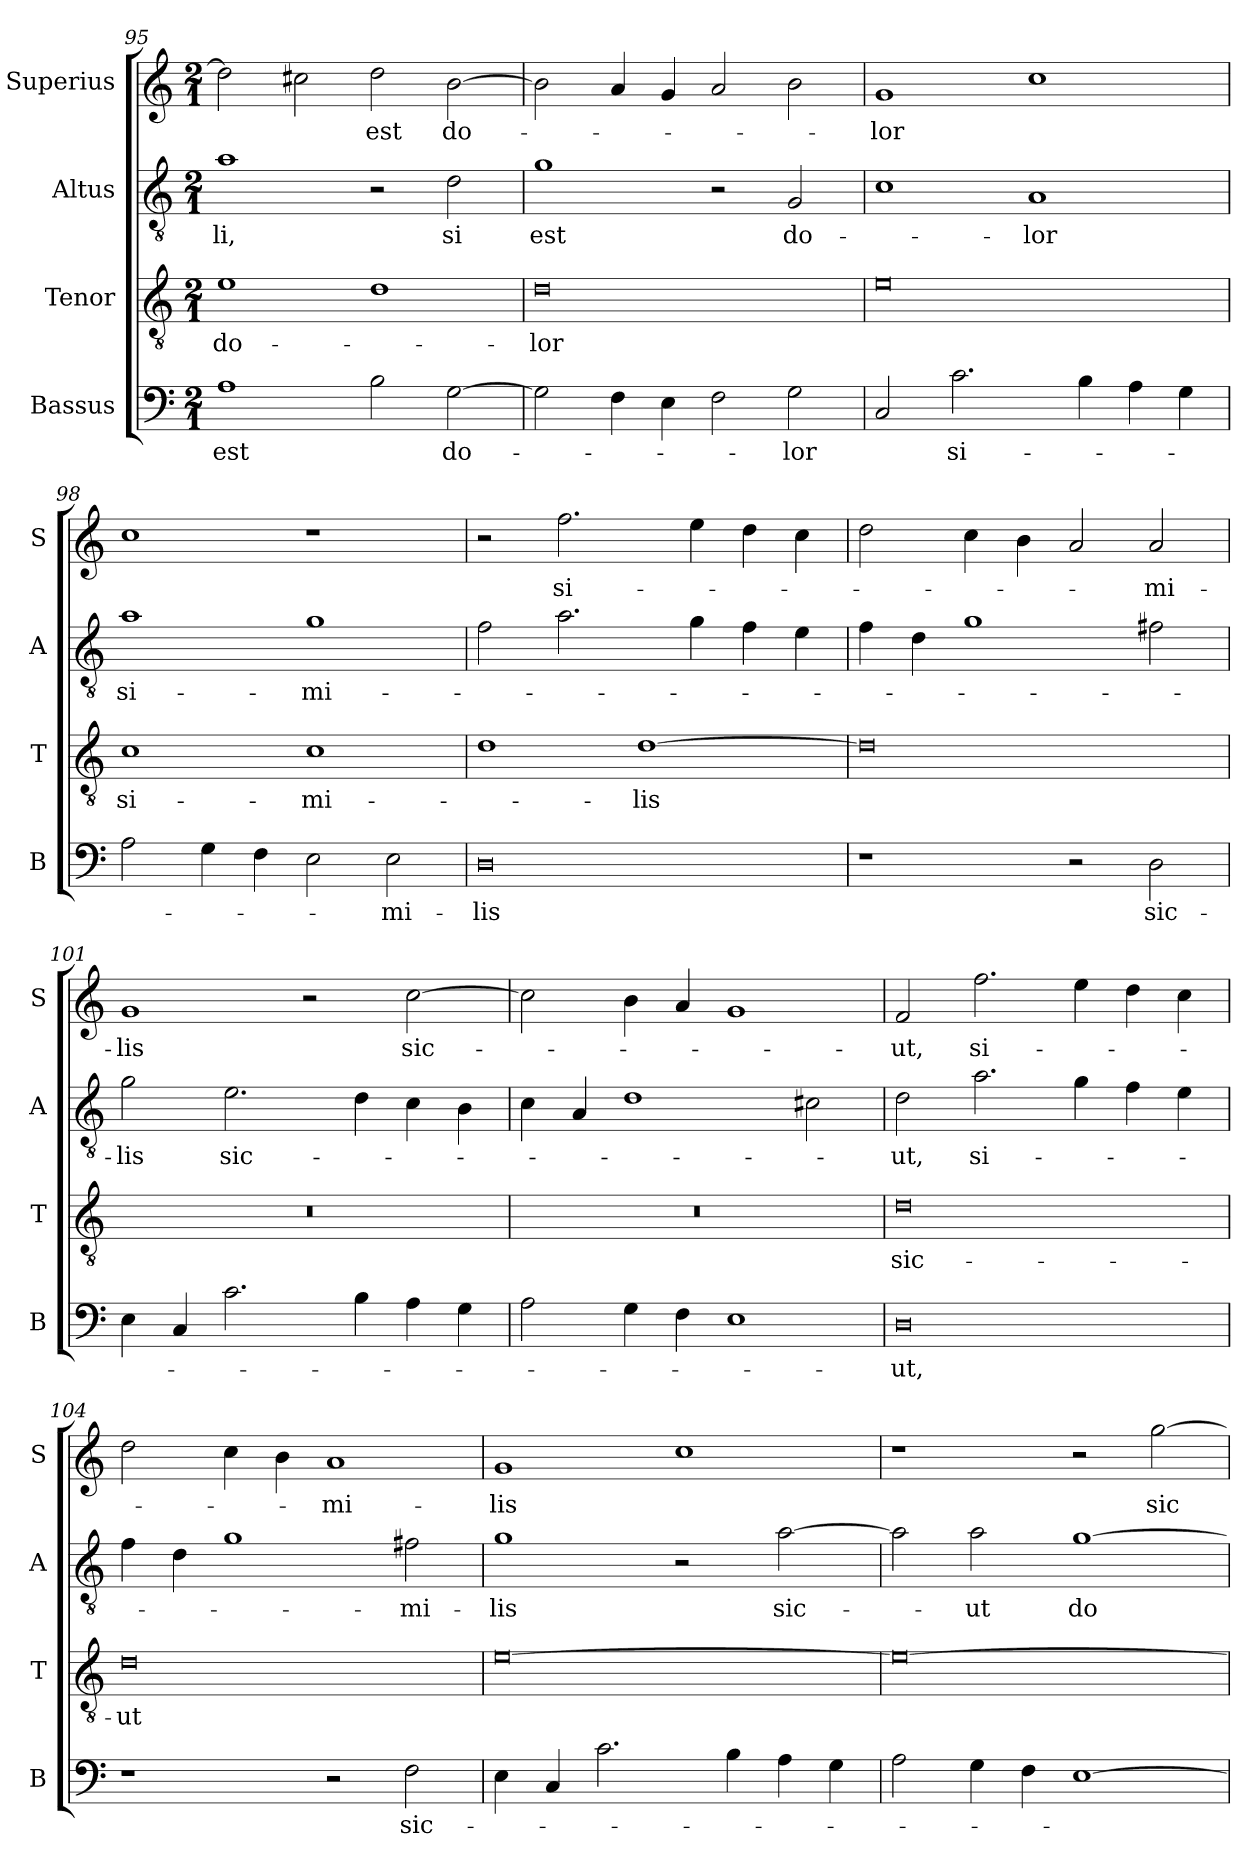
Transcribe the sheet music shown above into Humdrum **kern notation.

**kern	**text	**kern	**text	**kern	**text	**kern	**text
*part4	*part4	*part3	*part3	*part2	*part2	*part1	*part1
*staff4	*staff4	*staff3	*staff3	*staff2	*staff2	*staff1	*staff1
*I"Bassus	*	*I"Tenor	*	*I"Altus	*	*I"Superius	*
*I'B	*	*I'T	*	*I'A	*	*I'S	*
*clefF4	*	*clefGv2	*	*clefGv2	*	*clefG2	*
*k[]	*	*k[]	*	*k[]	*	*k[]	*
*M2/1	*	*M2/1	*	*M2/1	*	*M2/1	*
=95	=95	=95	=95	=95	=95	=95	=95
1A	est	1e	do-	1a	-li,	2dd]	.
.	.	.	.	.	.	2cc#X	.
2B	.	1d	.	2r	.	2dd	est
[2G	do-	.	.	2d	si	[2b	do-
=96	=96	=96	=96	=96	=96	=96	=96
2G]	.	0d	-lor	1g	est	2b]	.
4F	.	.	.	.	.	4a	.
4E	.	.	.	.	.	4g	.
2F	.	.	.	2r	.	2a	.
2G	-lor	.	.	2G	do-	2b	.
=97	=97	=97	=97	=97	=97	=97	=97
2C	.	0e	.	1c	.	1g	-lor
2.c	si-	.	.	.	.	.	.
.	.	.	.	1A	-lor	1cc	.
4B	.	.	.	.	.	.	.
4A	.	.	.	.	.	.	.
4G	.	.	.	.	.	.	.
=98	=98	=98	=98	=98	=98	=98	=98
2A	.	1c	si-	1a	si-	1cc	.
4G	.	.	.	.	.	.	.
4F	.	.	.	.	.	.	.
2E	.	1c	-mi-	1g	-mi-	1r	.
2E	-mi-	.	.	.	.	.	.
=99	=99	=99	=99	=99	=99	=99	=99
0D	-lis	1d	.	2f	.	2r	.
.	.	.	.	2.a	.	2.ff	si-
.	.	[1d	-lis	.	.	.	.
.	.	.	.	4g	.	4ee	.
.	.	.	.	4f	.	4dd	.
.	.	.	.	4e	.	4cc	.
=100	=100	=100	=100	=100	=100	=100	=100
1r	.	0d]	.	4f	.	2dd	.
.	.	.	.	4d	.	.	.
.	.	.	.	1g	.	4cc	.
.	.	.	.	.	.	4b	.
2r	.	.	.	.	.	2a	.
2D	sic-	.	.	2f#X	.	2a	-mi-
=101	=101	=101	=101	=101	=101	=101	=101
4E	.	0r	.	2g	-lis	1g	-lis
4C	.	.	.	.	.	.	.
2.c	.	.	.	2.e	sic-	.	.
.	.	.	.	.	.	2r	.
4B	.	.	.	4d	.	.	.
4A	.	.	.	4c	.	[2cc	sic-
4G	.	.	.	4B	.	.	.
=102	=102	=102	=102	=102	=102	=102	=102
2A	.	0r	.	4c	.	2cc]	.
.	.	.	.	4A	.	.	.
4G	.	.	.	1d	.	4b	.
4F	.	.	.	.	.	4a	.
1E	.	.	.	.	.	1g	.
.	.	.	.	2c#X	.	.	.
=103	=103	=103	=103	=103	=103	=103	=103
0D	-ut,	0d	sic-	2d	-ut,	2f	-ut,
.	.	.	.	2.a	si-	2.ff	si-
.	.	.	.	4g	.	4ee	.
.	.	.	.	4f	.	4dd	.
.	.	.	.	4e	.	4cc	.
=104	=104	=104	=104	=104	=104	=104	=104
1r	.	0d	-ut	4f	.	2dd	.
.	.	.	.	4d	.	.	.
.	.	.	.	1g	.	4cc	.
.	.	.	.	.	.	4b	.
2r	.	.	.	.	.	1a	-mi-
2F	sic-	.	.	2f#X	-mi-	.	.
=105	=105	=105	=105	=105	=105	=105	=105
4E	.	[0e	.	1g	-lis	1g	-lis
4C	.	.	.	.	.	.	.
2.c	.	.	.	.	.	.	.
.	.	.	.	2r	.	1cc	.
4B	.	.	.	.	.	.	.
4A	.	.	.	[2a	sic-	.	.
4G	.	.	.	.	.	.	.
=106	=106	=106	=106	=106	=106	=106	=106
2A	.	0e_	.	2a]	.	1r	.
4G	.	.	.	2a	-ut	.	.
4F	.	.	.	.	.	.	.
[1E	.	.	.	[1g	do-	2r	.
.	.	.	.	.	.	[2gg	sic-
=	=	=	=	=	=	=	=
*-	*-	*-	*-	*-	*-	*-	*-
